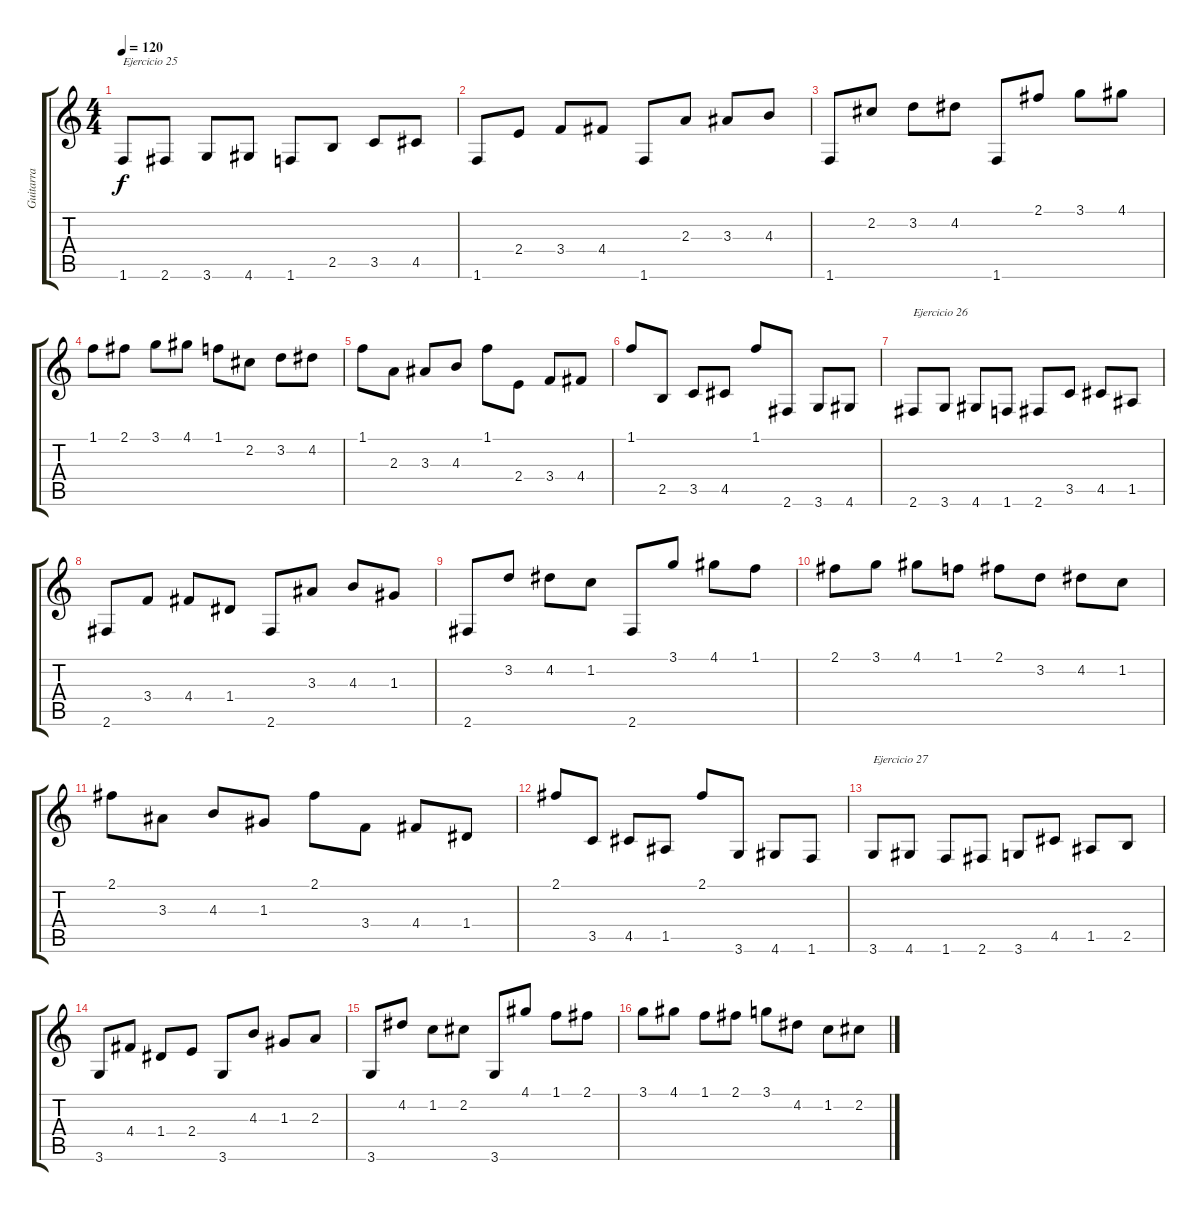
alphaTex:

\track ("Guitarra " "Guitarra ") {instrument acousticguitarnylon}
\staff {score tabs}
\tuning (E4 B3 G3 D3 A2 E2) {hide}
\ts (4 4)
\tempo 120
\clef g2
\ks c
1.6.8{txt "Ejercicio 25" dy f} 2.6.8 3.6.8 4.6.8 1.6.8 2.5.8 3.5.8 4.5.8 |
1.6.8 2.4.8 3.4.8 4.4.8 1.6.8 2.3.8 3.3.8 4.3.8 |
1.6.8 2.2.8 3.2.8 4.2.8 1.6.8 2.1.8 3.1.8 4.1.8 |
1.1.8 2.1.8 3.1.8 4.1.8 1.1.8 2.2.8 3.2.8 4.2.8 |
1.1.8 2.3.8 3.3.8 4.3.8 1.1.8 2.4.8 3.4.8 4.4.8 |
1.1.8 2.5.8 3.5.8 4.5.8 1.1.8 2.6.8 3.6.8 4.6.8 |
2.6.8{txt "Ejercicio 26"} 3.6.8 4.6.8 1.6.8 2.6.8 3.5.8 4.5.8 1.5.8 |
2.6.8 3.4.8 4.4.8 1.4.8 2.6.8 3.3.8 4.3.8 1.3.8 |
2.6.8 3.2.8 4.2.8 1.2.8 2.6.8 3.1.8 4.1.8 1.1.8 |
2.1.8 3.1.8 4.1.8 1.1.8 2.1.8 3.2.8 4.2.8 1.2.8 |
2.1.8 3.3.8 4.3.8 1.3.8 2.1.8 3.4.8 4.4.8 1.4.8 |
2.1.8 3.5.8 4.5.8 1.5.8 2.1.8 3.6.8 4.6.8 1.6.8 |
3.6.8{txt "Ejercicio 27"} 4.6.8 1.6.8 2.6.8 3.6.8 4.5.8 1.5.8 2.5.8 |
3.6.8 4.4.8 1.4.8 2.4.8 3.6.8 4.3.8 1.3.8 2.3.8 |
3.6.8 4.2.8 1.2.8 2.2.8 3.6.8 4.1.8 1.1.8 2.1.8 |
3.1.8 4.1.8 1.1.8 2.1.8 3.1.8 4.2.8 1.2.8 2.2.8
